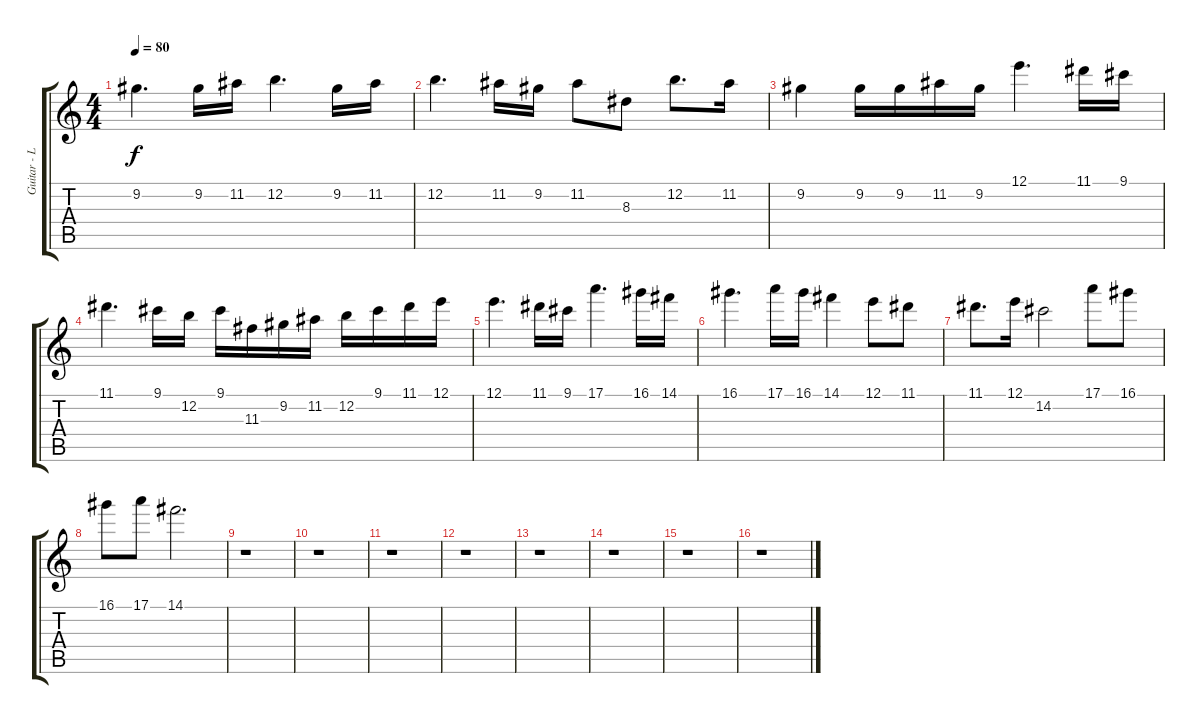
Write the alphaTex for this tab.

\track ("Guitar - Lead" "Guitar - L") {instrument distortionguitar}
\staff {score tabs}
\tuning (E4 B3 G3 D3 A2 E2) {hide}
\ts (4 4)
\tempo 80
\clef g2
\ks c
9.2.4{d dy f} 9.2.16 11.2.16 12.2.4{d} 9.2.16 11.2.16 |
12.2.4{d} 11.2.16 9.2.16 11.2.8 8.3.8 12.2.8{d} 11.2.16 |
9.2.4 9.2.16 9.2.16 11.2.16 9.2.16 12.1.4{d} 11.1.16 9.1.16 |
11.1.4{d} 9.1.16 12.2.16 9.1.16 11.3.16 9.2.16 11.2.16 12.2.16 9.1.16 11.1.16 12.1.16 |
12.1.4{d} 11.1.16 9.1.16 17.1.4{d} 16.1.16 14.1.16 |
16.1.4{d} 17.1.16 16.1.16 14.1.4 12.1.8 11.1.8 |
11.1.8{d} 12.1.16 14.2.2 17.1.8 16.1.8 |
16.1.8 17.1.8 14.1.2{d} |
r.1 |
r.1 |
r.1 |
r.1 |
r.1 |
r.1 |
r.1 |
r.1
